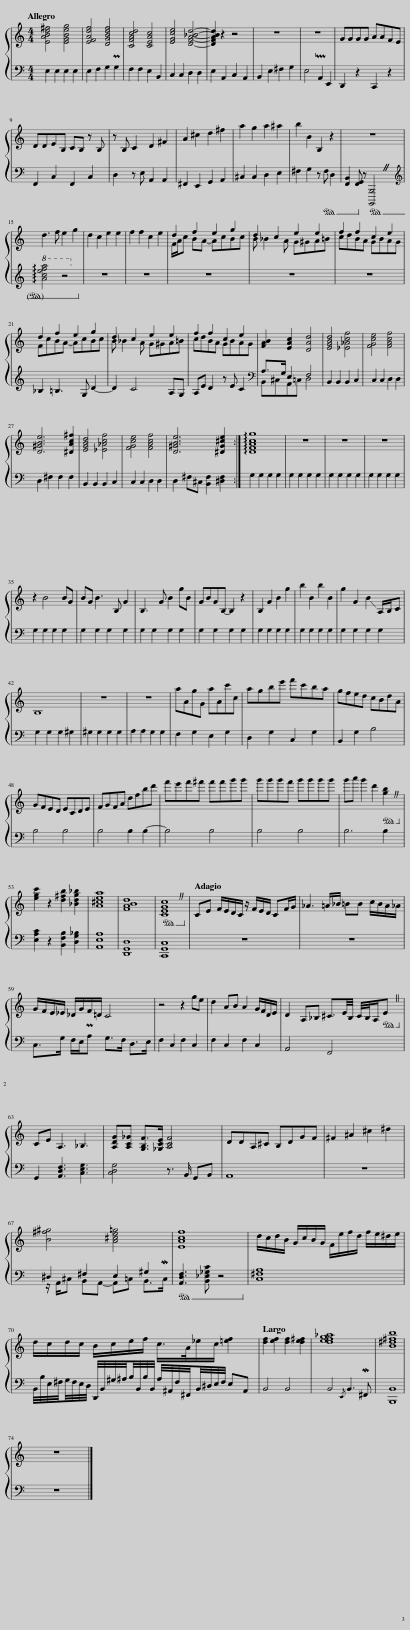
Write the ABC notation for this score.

X:1
%%score { ( 1 3 ) | ( 2 4 ) }
L:1/8
Q:1/4=144
M:4/4
I:linebreak $
K:C
V:1 treble
V:3 treble
V:2 bass
V:4 bass
V:1
 [EABd^f]4 [EGBeg]4 | [EFAdf]4 [DGBdf]4 | [CFAcd]4 [CEAc]4 | [EGce]4 [DFA_Bd]4- | [DFABd]2 z2 z4 | %5
 z8 | z8 | GGGG AAFE |$ DDEB, CB, z B, | z B, C2 D2 ^F2 | %10
 A2 ^c2 d2 ^f2 | a2 g2 a2 ^a2 | b2 B2 B,2 z2 | z8 |$ d3 f e2 g2 | %15
 d2 c2 e2 e2 | f2 f2 c2 e2 | d2 f2 e2 g2 | d2 c2 e2 e2 | f2 f2 c2 e2 |$ %20
 d2 f2 e2 g2 | d2 c2 e2 e2 | f2 f2 c2 e2 | [FAB]2 [EAc]2 [DAd]4 | [EGBd]4 [_E_Acf]4 | %25
 [FGce]4 [FAcf]4 |$ [D^GBe]6 [^DAc^f]2 | [EGBd]4 [_E_Acf]4 | [FGce]4 [FAcf]4 | [D^GBe]6 [^DG^ce]2 :| %30
 !arpeggio![DFAcg]8 | z8 | z8 | z8 |$ z2 B4 BG | %35
 BG B3 B, G2 | B,3 G B2 gB | GBGB,- B,2 z2 | B,2 G2 B2 g2 | b2 B2 b2 B2 | %40
 g2 G2 !-(!B2 !-)!A,/B,/C |$ B,8 | z8 | z8 | aAgG aAc'c | %45
 agbe' f'c'ba | gfed cBdA |$ GFED ECDE | FGFA dfbd' | f'e'f'^f' f'f'g'g' | %50
 g'g'g'f' g'g'g'g' | g'a' g'2 d'2 [gb]2 |$ [egc']2 z2 [d^fb]2 [_Bdg_b]2 | [A^cea]8 | [FABd]8 | %55
 [CEGc]8 |[Q:1/4=71] CE F/E/D/C/ z/ F/E/D/ CF/G/ | _A3 =A/_B/ =BB c/B/A/_A/ |$ G/F/E/_E/ _D/G/F/=D/ C4 | z4 z2 ge | %60
 d2 AB A2 G/F/D/E/ | D2 A,_B, ^C3/2E/4B,/4 C/4B,/4A,/E |$ CE A,3 _B,3 | [A,DG][A,C_G] [G,B,F]>[_G,CE] [A,CF]4 | DDA,^C B,DGF | %65
 ^F2 ^A2 ^c2 ^d2 |$ [B^f^g]4 [A^ce=g]4 | [EAcf]8 | d/c/d/B/ G/c/B/G/ F/e/f/d/ f/e/^d/e/ |$ d/c/d/c/ B/c/e/f/ c/>A/_e/c/ [=ef]2 | %70
[Q:1/4=50] [df]2 [ef]2 [df]2 [de^f]2 | [defg_a]8 | [B^d^fb]8 |$ z8 |] %74
V:2
 E,2 E,2 E,2 E,2 | E,2 F,2 G,2 PG,2 | F,2 F,2 E,2 B,,2 | C,2 C,2 D,2 D,2 | E,2 A,,2 C,2 A,,2 | %5
 B,,2 E,2 ^F,2 G,2 | E,4 PA,,2 E,,2 | D,,2 z2 C,,2 z2 |$ F,,2 C,2 F,,2 C,2 | D,2 z E, A,,2 A,,2 | %10
 ^F,,2 E,,2 G,,2 A,,2 | ^C,2 C,2 D,2 E,2 | ^F,2 G,2 z!ped! F, D,2 | [F,,B,,]2 [F,,G,,]!ped-up! z!ped! [B,,,,B,,,]4 |$[K:treble]!8va(! !arpeggio![ac'e'f'a']4 z4!ped-up!!8va)! | %15
 z8 | z8 | z8 | z8 | z8 |$ %20
 _B,2 =B,3 G, D2- | D2 C4 A,G, | A,E D2 z E C2 |[K:bass] A,>G, E,2 F,4 | B,,2 B,,2 B,,2 C,2 | %25
 C,2 C,2 D,2 D,2 |$ D,2 ^F,2 F,2 F,2 | B,,2 B,,2 B,,2 C,2 | C,2 C,2 D,2 D,2 | D,2 ^F,^C, [B,,F,]2 [^D,F,]2 :| %30
 G,2 G,2 G,2 G,2 | G,2 G,2 G,2 G,2 | G,2 G,2 G,2 G,2 | G,2 G,2 G,2 G,2 |$ G,2 G,2 G,2 G,2 | %35
 G,2 G,2 G,2 G,2 | G,2 G,2 G,2 G,2 | G,2 G,2 G,2 G,2 | G,2 G,2 G,2 G,2 | G,2 G,2 G,2 G,2 | %40
 G,2 G,2 G,2 G,2 |$ G,2 G,2 G,2 ^G,2 | ^G,2 G,2 G,2 G,2 | A,2 A,2 G,2 G,2 | F,2 G,2 E,2 G,2 | %45
 D,2 G,2 C,2 G,2 | B,,2 G,2 B,4 |$ B,4 B,4 | B,4 B,2 B,2- | B,4 B,4 | %50
 B,4 B,4 | B,6!ped! B,2!ped-up! |$ [E,A,C]2 z2 [B,,F,B,]2 [D,G,_B,]2 | [A,,E,A,]8 | [D,,G,,D,]8 | %55
!ped! [C,,G,,C,]8!ped-up! | z8 | z8 |$ C,>G, F,/E,/PA, G,>F, D,>E, | F,2 C,2 F,2 C,2 | %60
 F,2 C,2 F,2 C,2 | A,,4 F,,4!ped!!ped-up! |$ G,,2 [A,,D,F,]3 [C,E,G,]3 | [C,D,G,]4 z3/2 B,,/ G,,B,, | A,,8 | %65
 z8 |$ ^D,2 ^F,2 E,2 ^G,2 |!ped! [A,,D,F,]3 [B,,_E,_G,C] z4!ped-up! | [C,^F,A,]8 |$ B,,/4B,/4E,/4^F,/4G,/4F,/4E,/4D,/4 D,,/4B,,/4^G,/4^A,/4B,/4B,,/4B,/4B,,/4 A,/4^A,,/4F,/4^F,,/4B,,/4^D,/4E,/4F,/4 E,A,, | %70
 B,,4 B,,4 | B,,4{/E,,} B,,3 M^F,, | [B,,,B,,]8 |$ z8 |] %74
V:3
 x8 | x8 | x8 | x8 | x8 | %5
 x8 | x8 | x8 |$ x8 | x8 | %10
 x8 | x8 | x8 | x8 |$ x8 | %15
 x8 | x8 | F/A/c BA- AcBc | B _B2 A G^GA=B | cdBA GBAG |$ %20
 FcBA- AcBc | B _B2 A G^GA=B | cdBA GBAG | x8 | x8 | %25
 x8 |$ x8 | x8 | x8 | x8 :| %30
 x8 | x8 | x8 | x8 |$ x8 | %35
 x8 | x8 | x8 | x8 | x8 | %40
 x8 |$ x8 | x8 | x8 | x8 | %45
 x8 | x8 |$ x8 | x8 | x8 | %50
 x8 | x8 |$ x8 | x8 | x8 | %55
 x8 | x8 | x8 |$ x8 | x8 | %60
 x8 | x8 |$ x8 | x8 | x8 | %65
 x8 |$ x8 | x8 | x8 |$ x8 | %70
 x8 | x8 | x8 |$ x8 |] %74
V:4
 x8 | x8 | x8 | x8 | x8 | %5
 x8 | x8 | x8 |$ x8 | x8 | %10
 x8 | x8 | x8 | x8 |$[K:treble]!8va(! x8!8va)! | %15
 x8 | x8 | x8 | x8 | x8 |$ %20
 x8 | x8 | x8 |[K:bass] B,,^C,A,,=C, D,4 | x8 | %25
 x8 |$ x8 | x8 | x8 | x8 :| %30
 x8 | x8 | x8 | x8 |$ x8 | %35
 x8 | x8 | x8 | x8 | x8 | %40
 x8 |$ x8 | x8 | x8 | x8 | %45
 x8 | x8 |$ x8 | x8 | x8 | %50
 x8 | x8 |$ x8 | x8 | x8 | %55
 x8 | x8 | x8 |$ x8 | x8 | %60
 x8 | x8 |$ x8 | x8 | x8 | %65
 x8 |$ z/ A,,/^C, B,,A,,- A,,=C, B,,>MC, | x8 | x8 |$ x8 | %70
 x8 | x8 | x8 |$ x8 |] %74
